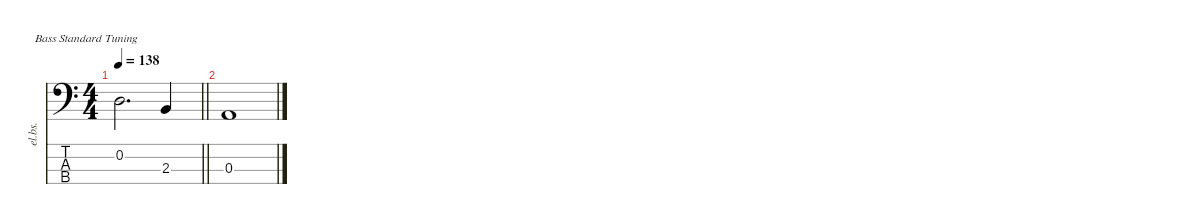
\defaultSystemsLayout 4
\hideDynamics
\bracketExtendMode nobrackets
\track ("Basse" "el.bs.") {instrument electricbassfinger}
\staff {score tabs}
\tuning (G2 D2 A1 E1)
\ts (4 4)
\tempo 138
\clef f4
\barLineRight lightlight
\ks aminor
0.2.2{d dy f beam Down} 2.3.4{beam Up} |
0.3.1{beam Up}
